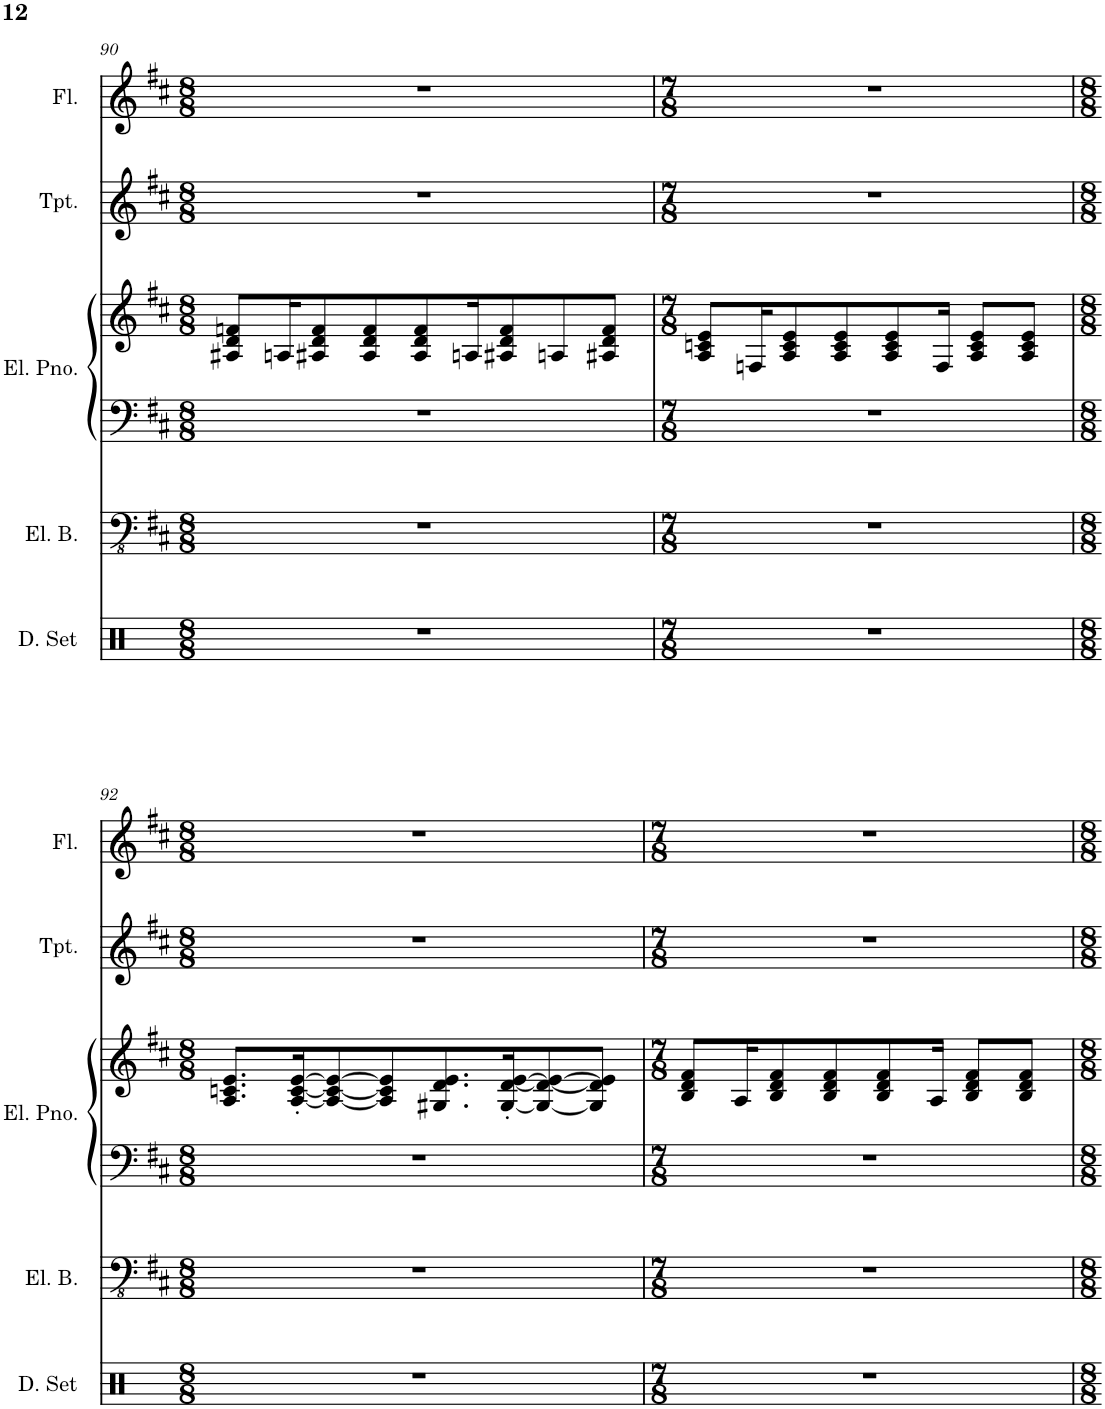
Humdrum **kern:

**kern	**kern	**kern	**kern	**kern	**kern
*part5	*part4	*part3	*part3	*part2	*part1
*staff6	*staff5	*staff4	*staff3	*staff2	*staff1
*I"Drumset	*I"Electric Bass	*I"Electric Piano	*	*I"Trumpet	*I"Flute
*I'D. Set	*I'El. B.	*I'El. Pno.	*	*I'Tpt.	*I'Fl.
!!LO:PB:g=z
*clefX	*clefFv4	*clefF4	*clefG2	*clefG2	*clefG2
*	*	*	*	*Trd1c2	*
*k[]	*k[f#c#]	*k[f#c#]	*k[f#c#]	*k[f#c#]	*k[f#c#]
*M8/8	*M8/8	*M8/8	*M8/8	*M8/8	*M8/8
=90	=90	=90	=90	=90	=90
1r	1r	1r	8A#X/ 8d/ 8fn/L	1r	1r
.	.	.	16An/K	.	.
.	.	.	8A#X/ 8d/ 8f/	.	.
.	.	.	8A#/ 8d/ 8f/	.	.
.	.	.	8A#/ 8d/ 8f/	.	.
.	.	.	16An/K	.	.
.	.	.	8A#X/ 8d/ 8f/	.	.
.	.	.	8An/	.	.
.	.	.	8A#X/ 8d/ 8f/J	.	.
=91	=91	=91	=91	=91	=91
*M7/8	*M7/8	*M7/8	*M7/8	*M7/8	*M7/8
2..r	2..r	2..r	8A/ 8cn/ 8e/L	2..r	2..r
.	.	.	16Fn/K	.	.
.	.	.	8A/ 8c/ 8e/	.	.
.	.	.	8A/ 8c/ 8e/	.	.
.	.	.	8A/ 8c/ 8e/	.	.
.	.	.	16F/Jk	.	.
.	.	.	8A/ 8c/ 8e/L	.	.
.	.	.	8A/ 8c/ 8e/J	.	.
!!LO:LB:g=z
=92	=92	=92	=92	=92	=92
*M8/8	*M8/8	*M8/8	*M8/8	*M8/8	*M8/8
1r	1r	1r	8.A/ 8.cn/ 8.e/L	1r	1r
.	.	.	[16A/' [16c/' [16e/'K	.	.
.	.	.	8A/_ 8c/_ 8e/_	.	.
.	.	.	8A/] 8c/] 8e/]	.	.
.	.	.	8.G#X/ 8.d/ 8.e/	.	.
.	.	.	[16G#/' [16d/' [16e/'K	.	.
.	.	.	8G#/_ 8d/_ 8e/_	.	.
.	.	.	8G#/] 8d/] 8e/]J	.	.
=93	=93	=93	=93	=93	=93
*M7/8	*M7/8	*M7/8	*M7/8	*M7/8	*M7/8
2..r	2..r	2..r	8B/ 8d/ 8f#/L	2..r	2..r
.	.	.	16A/K	.	.
.	.	.	8B/ 8d/ 8f#/	.	.
.	.	.	8B/ 8d/ 8f#/	.	.
.	.	.	8B/ 8d/ 8f#/	.	.
.	.	.	16A/Jk	.	.
.	.	.	8B/ 8d/ 8f#/L	.	.
.	.	.	8B/ 8d/ 8f#/J	.	.
=	=	=	=	=	=
*-	*-	*-	*-	*-	*-
